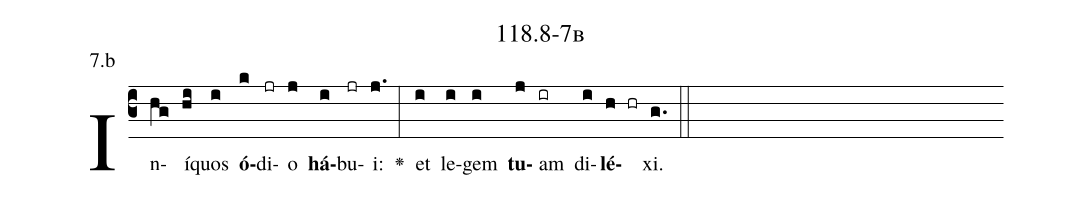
name: 118.8-7b;
annotation: 7.b;
%%
(c3)In(hg)í(hi)quos(i) <b>ó</b>(k)di(jr)o(j) <b>há</b>(i)bu(jr)i:(j.) <v>\greheightstar</v>(:) et(i) le(i)gem(i) <b>tu</b>(j)am(ir) di(i)<b>lé</b>(h hr)xi.(g.) (::)


%E(i) u(i) o(j) u(i) a(h) e.(g.) (::)
